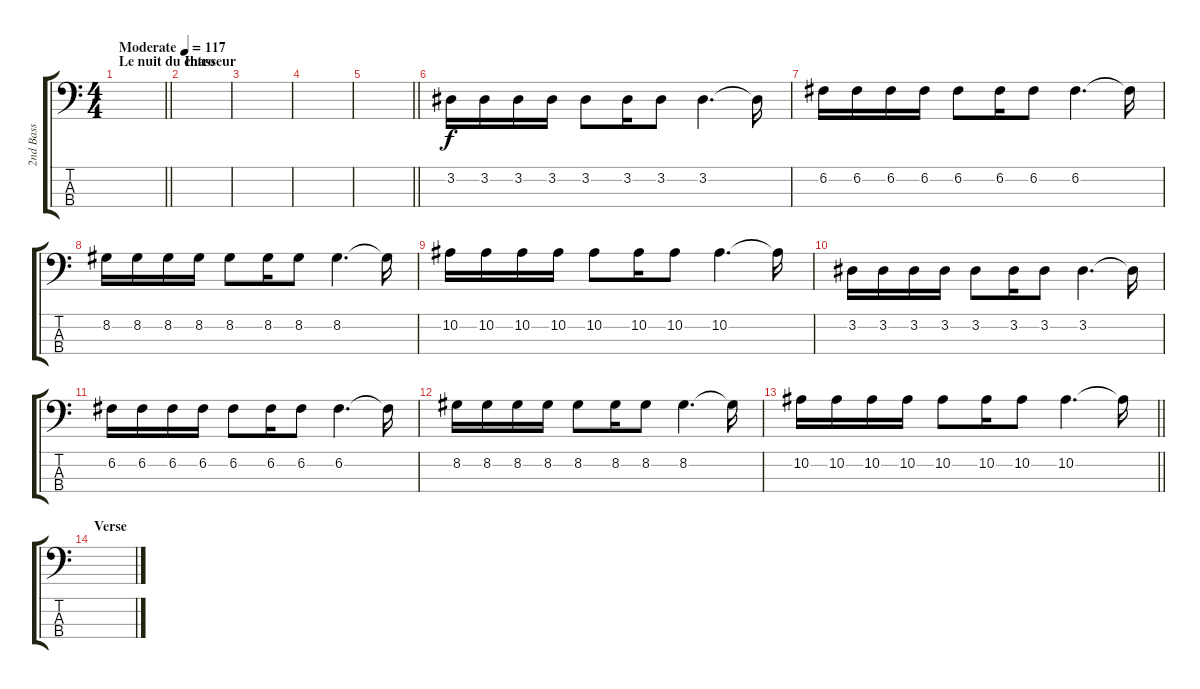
\track ("2nd Bass " "2nd Bass ") {instrument electricbassfinger}
\staff {score tabs}
\tuning (F2 C2 G1 C1) {hide}
\ts (4 4)
\section ("" "Le nuit du chasseur")
\tempo (117 "Moderate")
\clef f4
\barLineRight lightlight
\ks c
|
\section ("" "Intro")
|
|
|
\barLineRight lightlight
|
3.2.16 3.2.16 3.2.16 3.2.16 3.2.8 3.2.16 3.2.8 3.2.4{d} 3.2{t}.16 |
6.2.16 6.2.16 6.2.16 6.2.16 6.2.8 6.2.16 6.2.8 6.2.4{d} 6.2{t}.16 |
8.2.16 8.2.16 8.2.16 8.2.16 8.2.8 8.2.16 8.2.8 8.2.4{d} 8.2{t}.16 |
10.2.16 10.2.16 10.2.16 10.2.16 10.2.8 10.2.16 10.2.8 10.2.4{d} 10.2{t}.16 |
3.2.16 3.2.16 3.2.16 3.2.16 3.2.8 3.2.16 3.2.8 3.2.4{d} 3.2{t}.16 |
6.2.16 6.2.16 6.2.16 6.2.16 6.2.8 6.2.16 6.2.8 6.2.4{d} 6.2{t}.16 |
8.2.16 8.2.16 8.2.16 8.2.16 8.2.8 8.2.16 8.2.8 8.2.4{d} 8.2{t}.16 |
\barLineRight lightlight
10.2.16 10.2.16 10.2.16 10.2.16 10.2.8 10.2.16 10.2.8 10.2.4{d} 10.2{t}.16 |
\section ("" "Verse")
